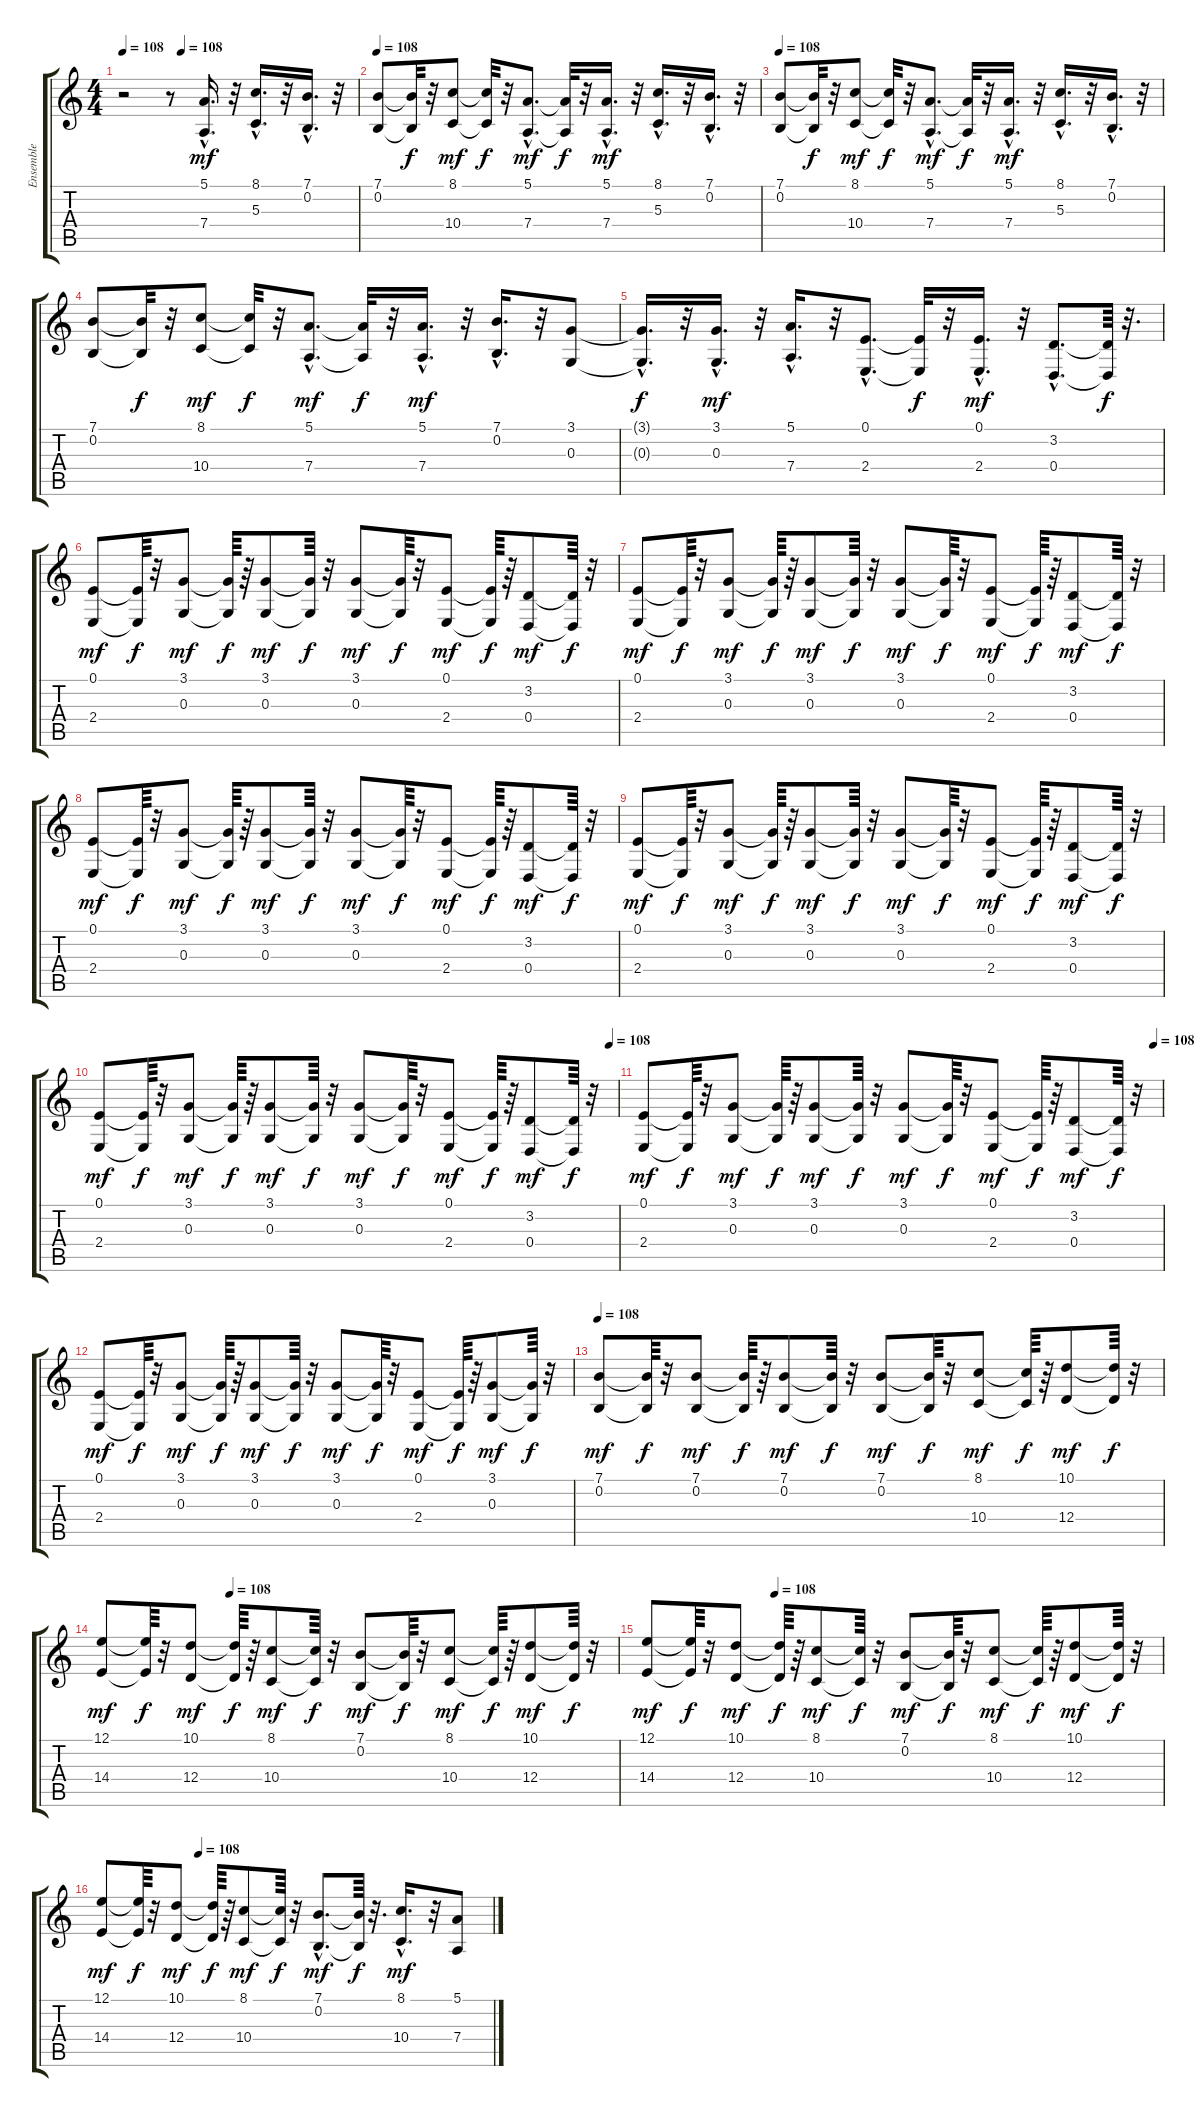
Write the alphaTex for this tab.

\track ("Ensemble" "Ensemble") {instrument stringensemble1}
\staff {score tabs}
\tuning (E4 B3 G3 D3 A2 E2) {hide}
\ts (4 4)
\tempo 108
\tempo (108 0.25)
\clef g2
\ks c
r.2{dy mf} r.8 (5.1{hac} 7.4{hac}).16{d} r.32 (8.1{hac} 5.3{hac}).16{d} r.32 (7.1{hac} 0.2{hac}).16{d} r.32 |
\tempo 108
(7.1 0.2).8 (7.1{t} 0.2{t}).32{dy f} r.32 (8.1 10.4).8{dy mf} (8.1{t} 10.4{t}).32{dy f} r.32 (5.1{hac} 7.4{hac}).8{d dy mf} (5.1{t} 7.4{t}).32{dy f} r.32 (5.1{hac} 7.4{hac}).16{d dy mf} r.32 (8.1{hac} 5.3{hac}).16{d} r.32 (7.1{hac} 0.2{hac}).16{d} r.32 |
\tempo 108
(7.1 0.2).8 (7.1{t} 0.2{t}).32{dy f} r.32 (8.1 10.4).8{dy mf} (8.1{t} 10.4{t}).32{dy f} r.32 (5.1{hac} 7.4{hac}).8{d dy mf} (5.1{t} 7.4{t}).32{dy f} r.32 (5.1{hac} 7.4{hac}).16{d dy mf} r.32 (8.1{hac} 5.3{hac}).16{d} r.32 (7.1{hac} 0.2{hac}).16{d} r.32 |
(7.1 0.2).8 (7.1{t} 0.2{t}).32{dy f} r.32 (8.1 10.4).8{dy mf} (8.1{t} 10.4{t}).32{dy f} r.32 (5.1{hac} 7.4{hac}).8{d dy mf} (5.1{t} 7.4{t}).32{dy f} r.32 (5.1{hac} 7.4{hac}).16{d dy mf} r.32 (7.1{hac} 0.2{hac}).16{d} r.32 (3.1 0.3).8 |
(3.1{hac t} 0.3{hac t}).16{d dy f} r.32 (3.1{hac} 0.3{hac}).16{d dy mf} r.32 (5.1{hac} 7.4{hac}).16{d} r.32 (0.1{hac} 2.4{hac}).8{d} (0.1{t} 2.4{t}).32{dy f} r.32 (0.1{hac} 2.4{hac}).16{d dy mf} r.32 (3.2{hac} 0.4{hac}).8{d} (3.2{t} 0.4{t}).64{dy f} r.32{d} |
(0.1 2.4).8{dy mf} (0.1{t} 2.4{t}).64{dy f} r.32 (3.1 0.3).8{dy mf} (3.1{t} 0.3{t}).64{dy f} r.64 (3.1 0.3).8{dy mf} (3.1{t} 0.3{t}).64{dy f} r.32 (3.1 0.3).8{dy mf} (3.1{t} 0.3{t}).64{dy f} r.32 (0.1 2.4).8{dy mf} (0.1{t} 2.4{t}).64{dy f} r.64 (3.2 0.4).8{dy mf} (3.2{t} 0.4{t}).64{dy f} r.32 |
(0.1 2.4).8{dy mf} (0.1{t} 2.4{t}).64{dy f} r.32 (3.1 0.3).8{dy mf} (3.1{t} 0.3{t}).64{dy f} r.64 (3.1 0.3).8{dy mf} (3.1{t} 0.3{t}).64{dy f} r.32 (3.1 0.3).8{dy mf} (3.1{t} 0.3{t}).64{dy f} r.32 (0.1 2.4).8{dy mf} (0.1{t} 2.4{t}).64{dy f} r.64 (3.2 0.4).8{dy mf} (3.2{t} 0.4{t}).64{dy f} r.32 |
(0.1 2.4).8{dy mf} (0.1{t} 2.4{t}).64{dy f} r.32 (3.1 0.3).8{dy mf} (3.1{t} 0.3{t}).64{dy f} r.64 (3.1 0.3).8{dy mf} (3.1{t} 0.3{t}).64{dy f} r.32 (3.1 0.3).8{dy mf} (3.1{t} 0.3{t}).64{dy f} r.32 (0.1 2.4).8{dy mf} (0.1{t} 2.4{t}).64{dy f} r.64 (3.2 0.4).8{dy mf} (3.2{t} 0.4{t}).64{dy f} r.32 |
(0.1 2.4).8{dy mf} (0.1{t} 2.4{t}).64{dy f} r.32 (3.1 0.3).8{dy mf} (3.1{t} 0.3{t}).64{dy f} r.64 (3.1 0.3).8{dy mf} (3.1{t} 0.3{t}).64{dy f} r.32 (3.1 0.3).8{dy mf} (3.1{t} 0.3{t}).64{dy f} r.32 (0.1 2.4).8{dy mf} (0.1{t} 2.4{t}).64{dy f} r.64 (3.2 0.4).8{dy mf} (3.2{t} 0.4{t}).64{dy f} r.32 |
\tempo (108 0.984375)
(0.1 2.4).8{dy mf} (0.1{t} 2.4{t}).64{dy f} r.32 (3.1 0.3).8{dy mf} (3.1{t} 0.3{t}).64{dy f} r.64 (3.1 0.3).8{dy mf} (3.1{t} 0.3{t}).64{dy f} r.32 (3.1 0.3).8{dy mf} (3.1{t} 0.3{t}).64{dy f} r.32 (0.1 2.4).8{dy mf} (0.1{t} 2.4{t}).64{dy f} r.64 (3.2 0.4).8{dy mf} (3.2{t} 0.4{t}).64{dy f} r.32 |
\tempo (108 0.984375)
(0.1 2.4).8{dy mf} (0.1{t} 2.4{t}).64{dy f} r.32 (3.1 0.3).8{dy mf} (3.1{t} 0.3{t}).64{dy f} r.64 (3.1 0.3).8{dy mf} (3.1{t} 0.3{t}).64{dy f} r.32 (3.1 0.3).8{dy mf} (3.1{t} 0.3{t}).64{dy f} r.32 (0.1 2.4).8{dy mf} (0.1{t} 2.4{t}).64{dy f} r.64 (3.2 0.4).8{dy mf} (3.2{t} 0.4{t}).64{dy f} r.32 |
(0.1 2.4).8{dy mf} (0.1{t} 2.4{t}).64{dy f} r.32 (3.1 0.3).8{dy mf} (3.1{t} 0.3{t}).64{dy f} r.64 (3.1 0.3).8{dy mf} (3.1{t} 0.3{t}).64{dy f} r.32 (3.1 0.3).8{dy mf} (3.1{t} 0.3{t}).64{dy f} r.32 (0.1 2.4).8{dy mf} (0.1{t} 2.4{t}).64{dy f} r.64 (3.1 0.3).8{dy mf} (3.1{t} 0.3{t}).64{dy f} r.32 |
\tempo 108
(7.1 0.2).8{dy mf} (7.1{t} 0.2{t}).64{dy f} r.32 (7.1 0.2).8{dy mf} (7.1{t} 0.2{t}).64{dy f} r.64 (7.1 0.2).8{dy mf} (7.1{t} 0.2{t}).64{dy f} r.32 (7.1 0.2).8{dy mf} (7.1{t} 0.2{t}).64{dy f} r.32 (8.1 10.4).8{dy mf} (8.1{t} 10.4{t}).64{dy f} r.64 (10.1 12.4).8{dy mf} (10.1{t} 12.4{t}).64{dy f} r.32 |
\tempo (108 0.25)
(12.1 14.4).8{dy mf} (12.1{t} 14.4{t}).64{dy f} r.32 (10.1 12.4).8{dy mf} (10.1{t} 12.4{t}).64{dy f} r.64 (8.1 10.4).8{dy mf} (8.1{t} 10.4{t}).64{dy f} r.32 (7.1 0.2).8{dy mf} (7.1{t} 0.2{t}).64{dy f} r.32 (8.1 10.4).8{dy mf} (8.1{t} 10.4{t}).64{dy f} r.64 (10.1 12.4).8{dy mf} (10.1{t} 12.4{t}).64{dy f} r.32 |
\tempo (108 0.25)
(12.1 14.4).8{dy mf} (12.1{t} 14.4{t}).64{dy f} r.32 (10.1 12.4).8{dy mf} (10.1{t} 12.4{t}).64{dy f} r.64 (8.1 10.4).8{dy mf} (8.1{t} 10.4{t}).64{dy f} r.32 (7.1 0.2).8{dy mf} (7.1{t} 0.2{t}).64{dy f} r.32 (8.1 10.4).8{dy mf} (8.1{t} 10.4{t}).64{dy f} r.64 (10.1 12.4).8{dy mf} (10.1{t} 12.4{t}).64{dy f} r.32 |
\tempo (108 0.25)
(12.1 14.4).8{dy mf} (12.1{t} 14.4{t}).64{dy f} r.32 (10.1 12.4).8{dy mf} (10.1{t} 12.4{t}).64{dy f} r.64 (8.1 10.4).8{dy mf} (8.1{t} 10.4{t}).64{dy f} r.32 (7.1{hac} 0.2{hac}).8{d dy mf} (7.1{t} 0.2{t}).64{dy f} r.32{d} (8.1{hac} 10.4{hac}).16{d dy mf} r.32 (5.1 7.4).8
